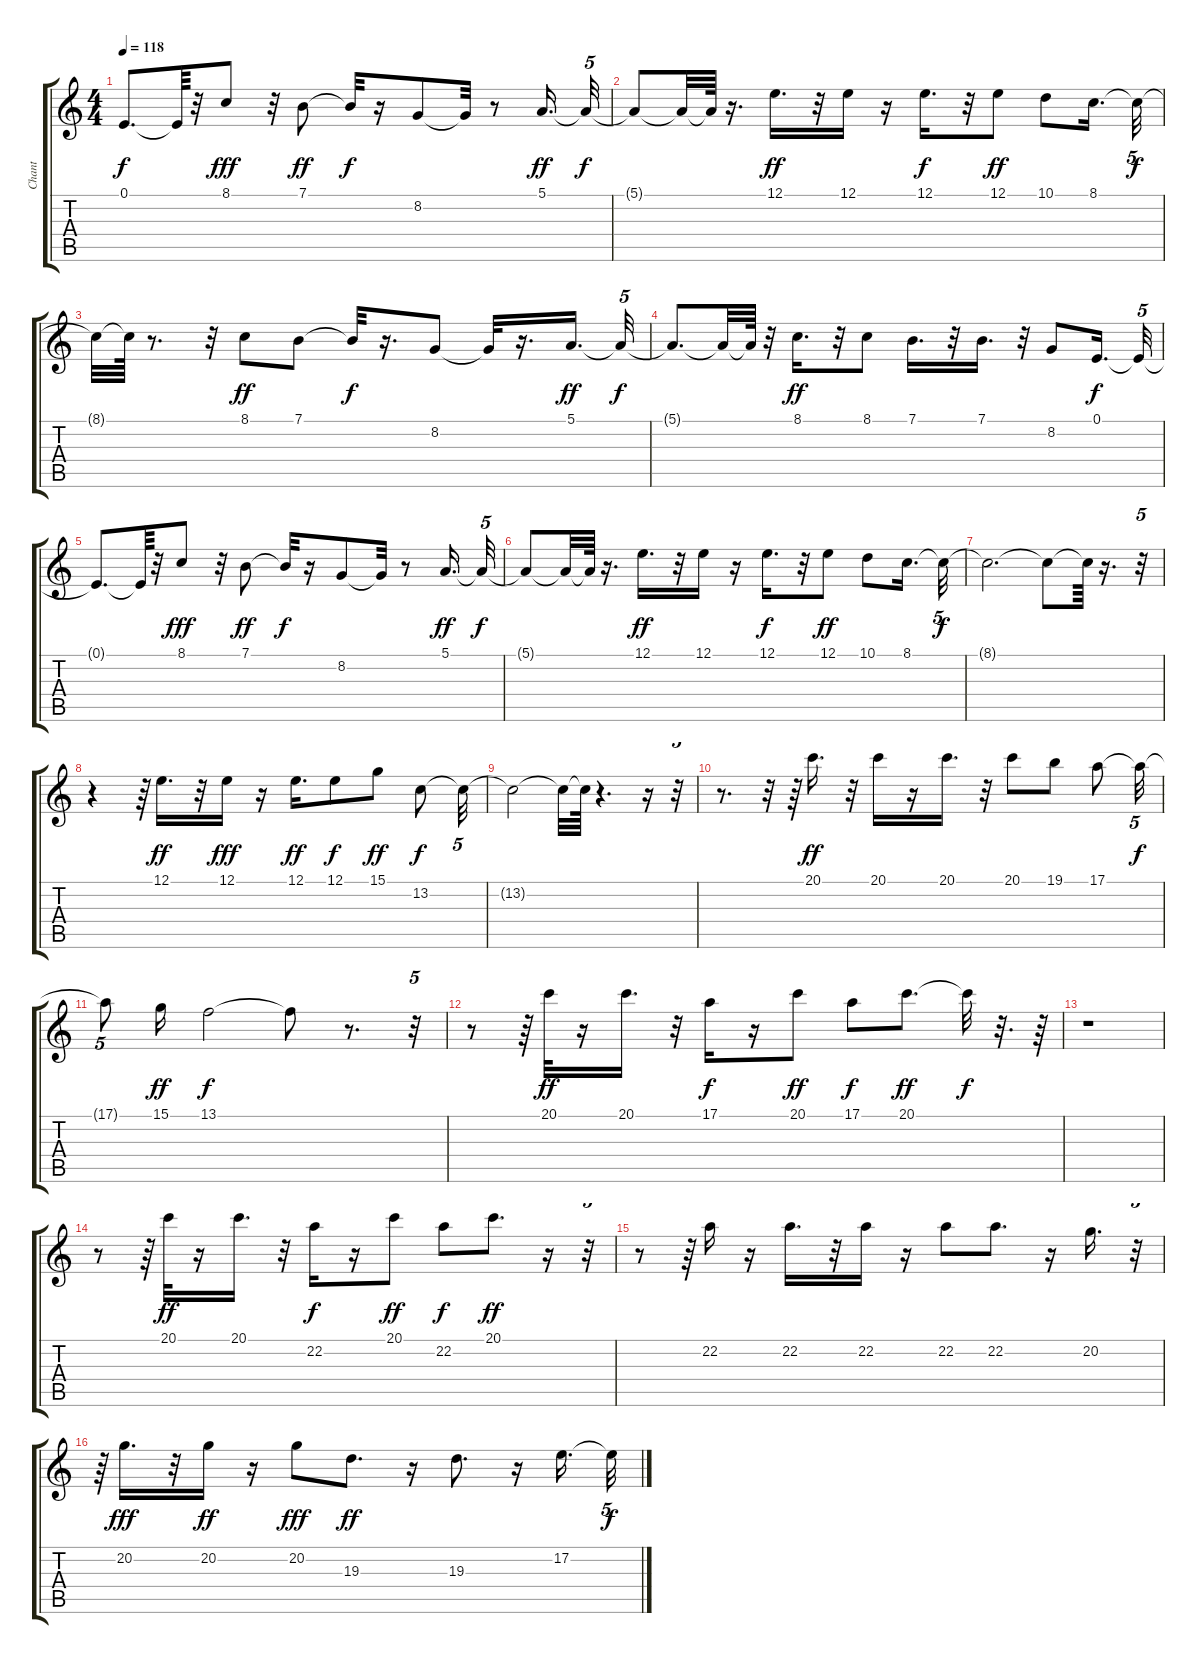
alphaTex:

\track ("Chant" "Chant") {instrument flute}
\staff {score tabs}
\tuning (E4 B3 G3 D3 A2 E2) {hide}
\ts (4 4)
\tempo 118
\clef g2
\ks c
0.1{t}.8{d dy f} 0.1{t}.64 r.32 8.1.8{dy fff} r.32 7.1.8{dy ff} 7.1{t}.32{dy f} r.16 8.2.8 8.2{t}.32 r.8 5.1.16{d dy ff} 5.1{t}.32{tu (5 4) dy f} |
5.1{t}.8 5.1{t}.32 5.1{t}.64 r.16{d} 12.1.16{d dy ff} r.32 12.1.16 r.16 12.1.16{d dy f} r.32 12.1.8{dy ff} 10.1.8 8.1.16{d} 8.1{t}.32{tu (5 4) dy f} |
8.1{t}.32 8.1{t}.64 r.8{d} r.32 8.1.8{dy ff} 7.1.8 7.1{t}.32{dy f} r.16{d} 8.2.8 8.2{t}.32 r.16{d} 5.1.16{d dy ff} 5.1{t}.32{tu (5 4) dy f} |
5.1{t}.8{d} 5.1{t}.32 5.1{t}.64 r.32 8.1.16{d dy ff} r.32 8.1.8 7.1.16{d} r.32 7.1.16{d} r.32 8.2.8 0.1.16{d dy f} 0.1{t}.32{tu (5 4)} |
0.1{t}.8{d} 0.1{t}.64 r.32 8.1.8{dy fff} r.32 7.1.8{dy ff} 7.1{t}.32{dy f} r.16 8.2.8 8.2{t}.32 r.8 5.1.16{d dy ff} 5.1{t}.32{tu (5 4) dy f} |
5.1{t}.8 5.1{t}.32 5.1{t}.64 r.16{d} 12.1.16{d dy ff} r.32 12.1.16 r.16 12.1.16{d dy f} r.32 12.1.8{dy ff} 10.1.8 8.1.16{d} 8.1{t}.32{tu (5 4) dy f} |
8.1{t}.2{d} 8.1{t}.8 8.1{t}.64 r.16{d} r.32{tu (5 4)} |
r.4 r.64 12.1.16{d dy ff} r.32 12.1.16{dy fff} r.16 12.1.16{d dy ff} 12.1.8{dy f} 15.1.8{dy ff} 13.2.8{dy f} 13.2{t}.32{tu (5 4)} |
13.2{t}.2 13.2{t}.32 13.2{t}.64 r.4{d} r.16 r.32{tu (5 4)} |
r.8{d} r.32 r.64 20.1.16{d dy ff} r.32 20.1.16 r.16 20.1.16{d} r.32 20.1.8 19.1.8 17.1.8 17.1{t}.32{tu (5 4) dy f} |
17.1{t}.8{tu (5 4)} 15.1.16{dy ff} 13.1.2{dy f} 13.1{t}.8 r.8{d} r.32{tu (5 4)} |
r.8 r.64 20.1.32{dy ff} r.16 20.1.16{d} r.32 17.1.16{dy f} r.16 20.1.8{dy ff} 17.1.8{dy f} 20.1.8{d dy ff} 20.1{t}.32{dy f} r.32{d} r.64 |
r.1 |
r.8 r.64 20.1.32{dy ff} r.16 20.1.16{d} r.32 22.2.16{dy f} r.16 20.1.8{dy ff} 22.2.8{dy f} 20.1.8{d dy ff} r.16 r.32{tu (5 4)} |
r.8 r.64 22.2.16 r.16 22.2.16{d} r.32 22.2.16 r.16 22.2.8 22.2.8{d} r.16 20.2.16{d} r.32{tu (5 4)} |
r.64 20.2.16{d dy fff} r.32 20.2.16{dy ff} r.16 20.2.8{dy fff} 19.3.8{d dy ff} r.16 19.3.8{d} r.16 17.2.16{d} 17.2{t}.32{tu (5 4) dy f}
